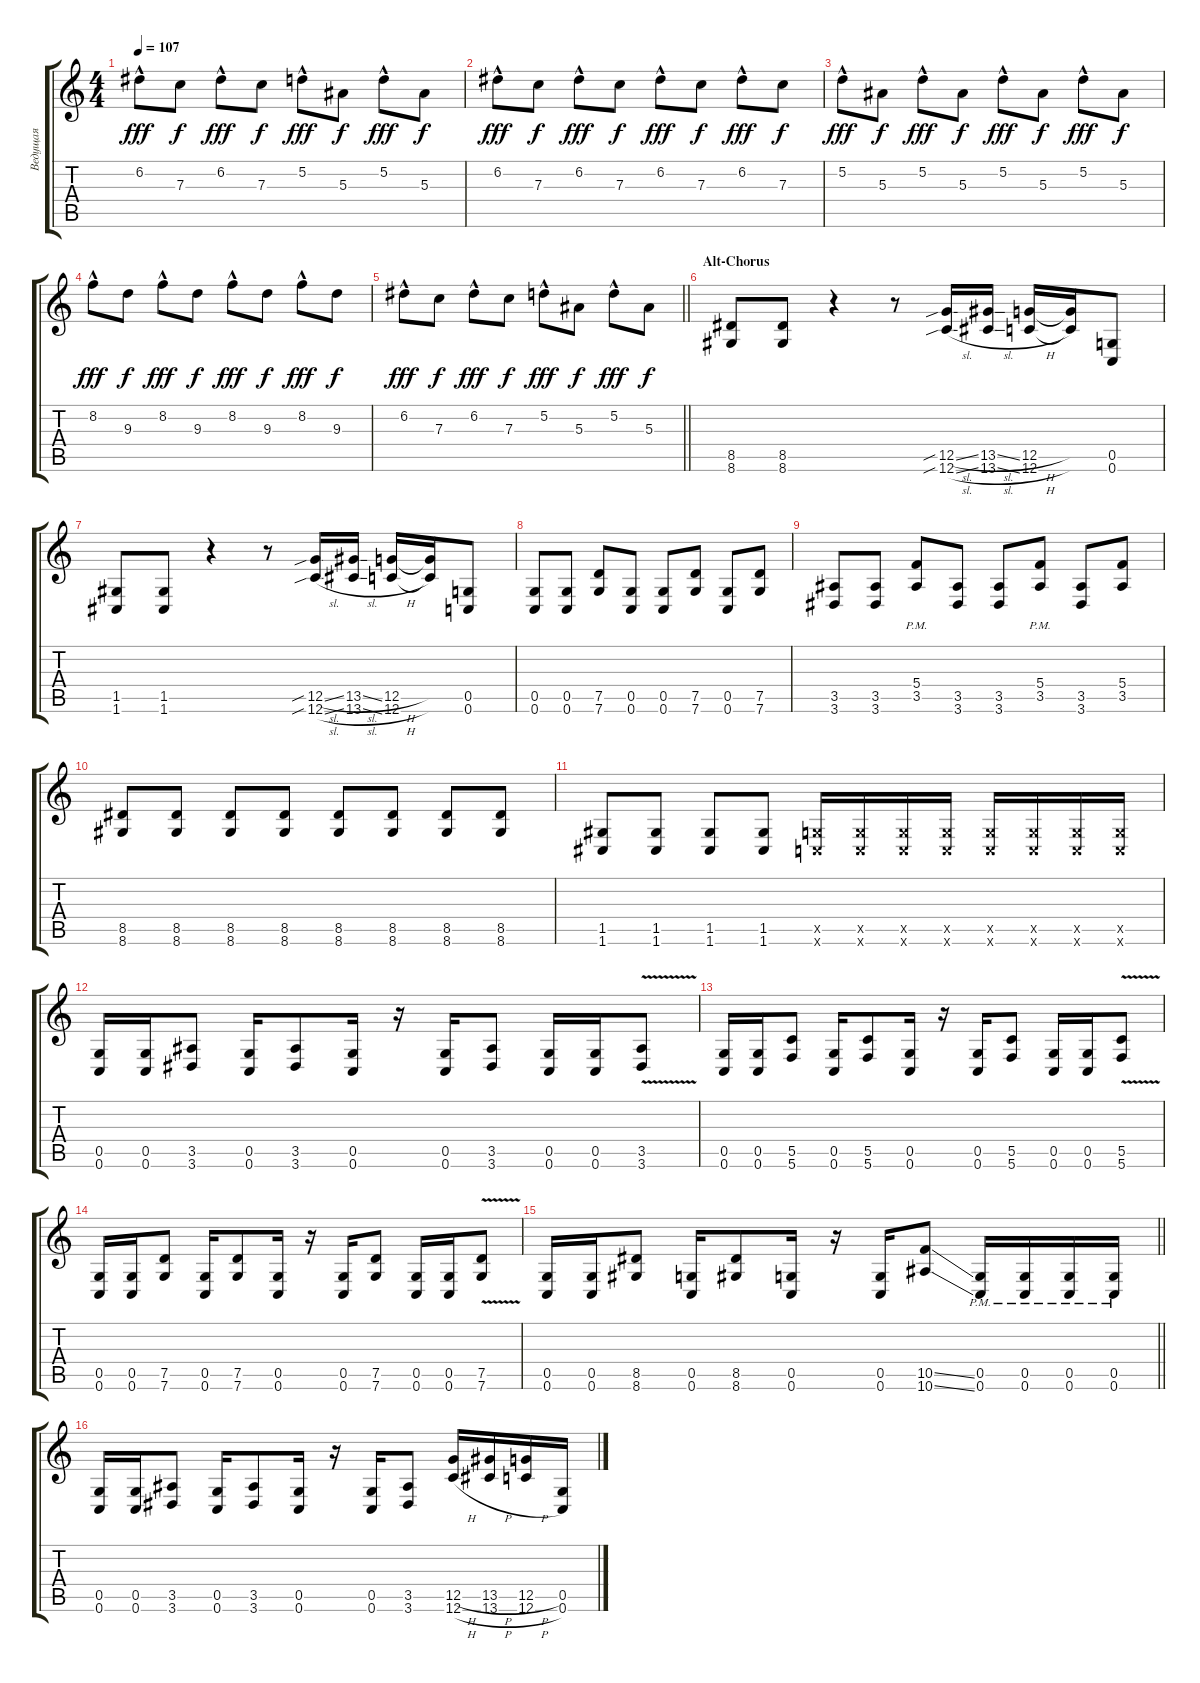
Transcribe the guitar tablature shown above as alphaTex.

\track ("Ведущая" "Ведущая") {instrument acousticguitarsteel}
\staff {score tabs}
\tuning (D4 A3 F3 C3 G2 C2) {hide}
\ts (4 4)
\tempo 107
\clef g2
\ks c
6.2{hac}.8{dy fff} 7.3.8{dy f} 6.2{hac}.8{dy fff} 7.3.8{dy f} 5.2{hac}.8{dy fff} 5.3.8{dy f} 5.2{hac}.8{dy fff} 5.3.8{dy f} |
6.2{hac}.8{dy fff} 7.3.8{dy f} 6.2{hac}.8{dy fff} 7.3.8{dy f} 6.2{hac}.8{dy fff} 7.3.8{dy f} 6.2{hac}.8{dy fff} 7.3.8{dy f} |
5.2{hac}.8{dy fff} 5.3.8{dy f} 5.2{hac}.8{dy fff} 5.3.8{dy f} 5.2{hac}.8{dy fff} 5.3.8{dy f} 5.2{hac}.8{dy fff} 5.3.8{dy f} |
8.2{hac}.8{dy fff} 9.3.8{dy f} 8.2{hac}.8{dy fff} 9.3.8{dy f} 8.2{hac}.8{dy fff} 9.3.8{dy f} 8.2{hac}.8{dy fff} 9.3.8{dy f} |
\barLineRight lightlight
6.2{hac}.8{dy fff} 7.3.8{dy f} 6.2{hac}.8{dy fff} 7.3.8{dy f} 5.2{hac}.8{dy fff} 5.3.8{dy f} 5.2{hac}.8{dy fff} 5.3.8{dy f} |
\section ("" "Alt-Chorus")
(8.5 8.6).8{instrument overdrivenguitar} (8.5 8.6).8 r.4 r.8 (12.5{sib sl} 12.6{sib sl}).16 (13.5{sl} 13.6{sl}).16 (12.5{h} 12.6{h}).16 (12.5{t} 12.6{t}).16 (0.5 0.6).8 |
(1.5 1.6).8 (1.5 1.6).8 r.4 r.8 (12.5{sib sl} 12.6{sib sl}).16 (13.5{sl} 13.6{sl}).16 (12.5{h} 12.6{h}).16 (12.5{t} 12.6{t}).16 (0.5 0.6).8 |
(0.5 0.6).8 (0.5 0.6).8 (7.5 7.6).8 (0.5 0.6).8 (0.5 0.6).8 (7.5 7.6).8 (0.5 0.6).8 (7.5 7.6).8 |
(3.5 3.6).8 (3.5 3.6).8 (5.4 3.5{pm}).8 (3.5 3.6).8 (3.5 3.6).8 (5.4 3.5{pm}).8 (3.5 3.6).8 (5.4 3.5).8 |
(8.5 8.6).8{instrument overdrivenguitar} (8.5 8.6).8 (8.5 8.6).8 (8.5 8.6).8 (8.5 8.6).8 (8.5 8.6).8 (8.5 8.6).8 (8.5 8.6).8 |
(1.5 1.6).8 (1.5 1.6).8 (1.5 1.6).8 (1.5 1.6).8 (0.5{x} 0.6{x}).16 (0.5{x} 0.6{x}).16 (0.5{x} 0.6{x}).16 (0.5{x} 0.6{x}).16 (0.5{x} 0.6{x}).16 (0.5{x} 0.6{x}).16 (0.5{x} 0.6{x}).16 (0.5{x} 0.6{x}).16 |
(0.5 0.6).16 (0.5 0.6).16 (3.5 3.6).8 (0.5 0.6).16 (3.5 3.6).8 (0.5 0.6).16 r.16 (0.5 0.6).16 (3.5 3.6).8 (0.5 0.6).16 (0.5 0.6).16 (3.5{v} 3.6).8 |
(0.5 0.6).16 (0.5 0.6).16 (5.5 5.6).8 (0.5 0.6).16 (5.5 5.6).8 (0.5 0.6).16 r.16 (0.5 0.6).16 (5.5 5.6).8 (0.5 0.6).16 (0.5 0.6).16 (5.5{v} 5.6).8 |
(0.5 0.6).16 (0.5 0.6).16 (7.5 7.6).8 (0.5 0.6).16 (7.5 7.6).8 (0.5 0.6).16 r.16 (0.5 0.6).16 (7.5 7.6).8 (0.5 0.6).16 (0.5 0.6).16 (7.5 7.6{v}).8 |
\barLineRight lightlight
(0.5 0.6).16 (0.5 0.6).16 (8.5 8.6).8 (0.5 0.6).16 (8.5 8.6).8 (0.5 0.6).16 r.16 (0.5 0.6).16 (10.5{ss} 10.6{ss}).8 (0.5{pm} 0.6{pm}).16 (0.5{pm} 0.6{pm}).16 (0.5{pm} 0.6{pm}).16 (0.5{pm} 0.6{pm}).16 |
(0.5 0.6).16 (0.5 0.6).16 (3.5 3.6).8 (0.5 0.6).16 (3.5 3.6).8 (0.5 0.6).16 r.16 (0.5 0.6).16 (3.5 3.6).8 (12.5{h} 12.6{h}).16 (13.5{h} 13.6{h}).16 (12.5{h} 12.6{h}).16 (0.5 0.6).16
